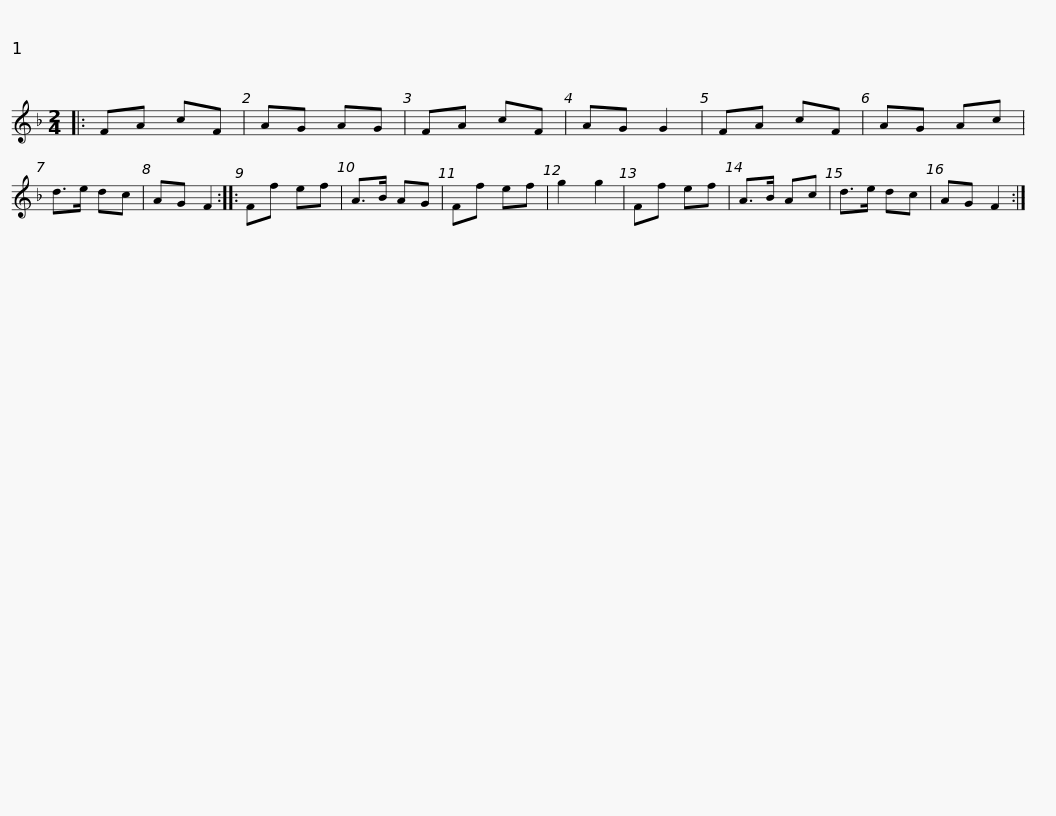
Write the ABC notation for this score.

X:1
L:1/8
M:2/4
I:linebreak $
K:F
V:1 treble
V:1
|: FA cF | AG AG | FA cF | AG G2 | FA cF | %5
 AG Ac | d>e dc | AG F2 :: Ff ef | A>B AG |$ %10
 Ff ef | g2 g2 | Ff ef | A>B Ac | d>e dc | %15
 AG F2 :| %16
